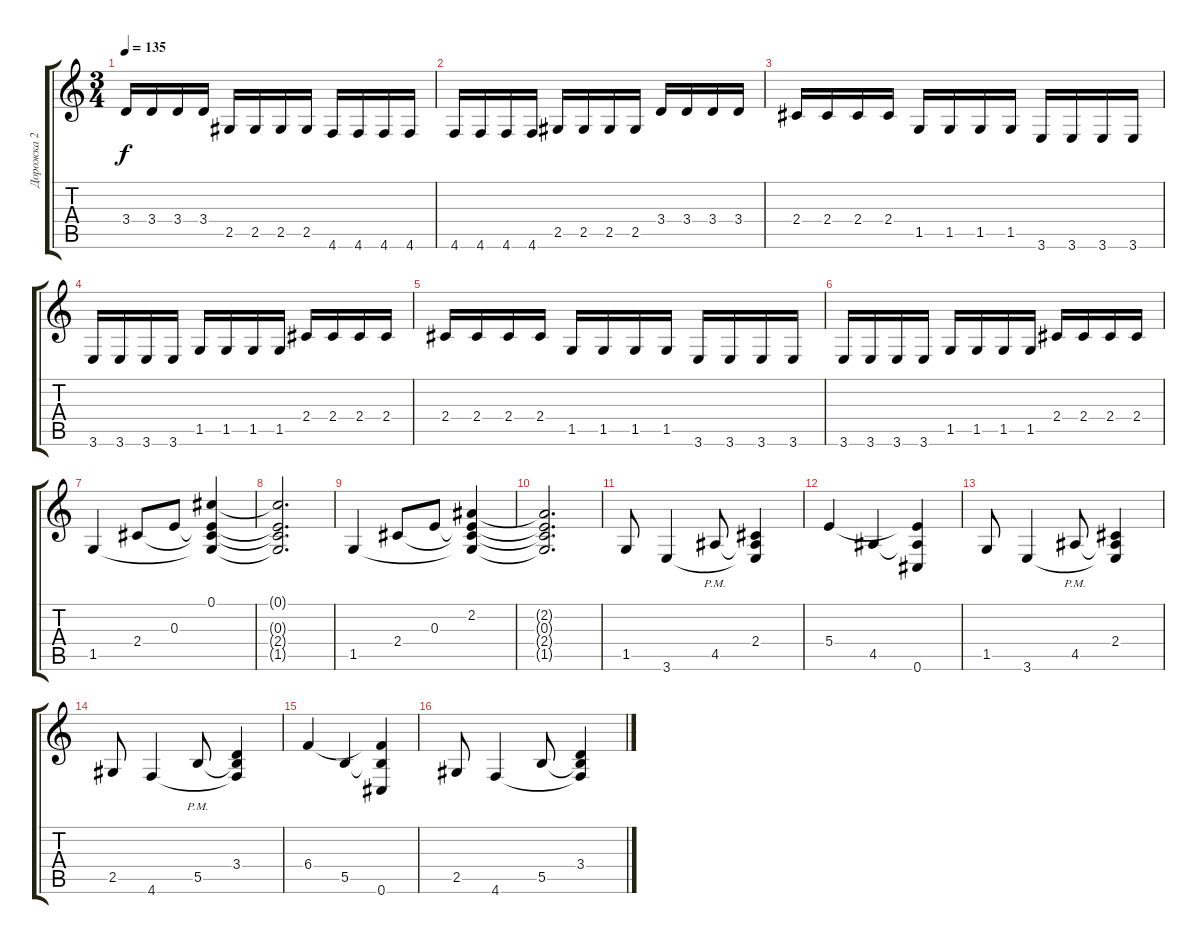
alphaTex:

\track ("Дорожка 2" "Дорожка 2") {instrument distortionguitar}
\staff {score tabs}
\tuning (Db4 Ab3 E3 B2 Gb2 Db2) {hide}
\ts (3 4)
\tempo 135
\clef g2
\ks c
3.4.16{dy f} 3.4.16 3.4.16 3.4.16 2.5.16 2.5.16 2.5.16 2.5.16 4.6.16 4.6.16 4.6.16 4.6.16 |
4.6.16 4.6.16 4.6.16 4.6.16 2.5.16 2.5.16 2.5.16 2.5.16 3.4.16 3.4.16 3.4.16 3.4.16 |
2.4.16 2.4.16 2.4.16 2.4.16 1.5.16 1.5.16 1.5.16 1.5.16 3.6.16 3.6.16 3.6.16 3.6.16 |
3.6.16 3.6.16 3.6.16 3.6.16 1.5.16 1.5.16 1.5.16 1.5.16 2.4.16 2.4.16 2.4.16 2.4.16 |
2.4.16 2.4.16 2.4.16 2.4.16 1.5.16 1.5.16 1.5.16 1.5.16 3.6.16 3.6.16 3.6.16 3.6.16 |
3.6.16 3.6.16 3.6.16 3.6.16 1.5.16 1.5.16 1.5.16 1.5.16 2.4.16 2.4.16 2.4.16 2.4.16 |
1.5.4 2.4.8 0.3.8 (0.1 0.3{t} 2.4{t} 1.5{t}).4 |
(0.1{t} 0.3{t} 2.4{t} 1.5{t}).2{d} |
1.5.4 2.4.8 0.3.8 (2.2 0.3{t} 2.4{t} 1.5{t}).4 |
(2.2{t} 0.3{t} 2.4{t} 1.5{t}).2{d} |
1.5.8 3.6.4 4.5{pm}.8 (2.4 4.5{t} 3.6{t}).4 |
5.4.4 4.5.4 (5.4{t} 4.5{t} 0.6).4 |
1.5.8 3.6.4 4.5{pm}.8 (2.4 4.5{t} 3.6{t}).4 |
2.5.8 4.6.4 5.5{pm}.8 (3.4 5.5{t} 4.6{t}).4 |
6.4.4 5.5.4 (6.4{t} 5.5{t} 0.6).4 |
2.5.8 4.6.4 5.5.8 (3.4 5.5{t} 4.6{t}).4
